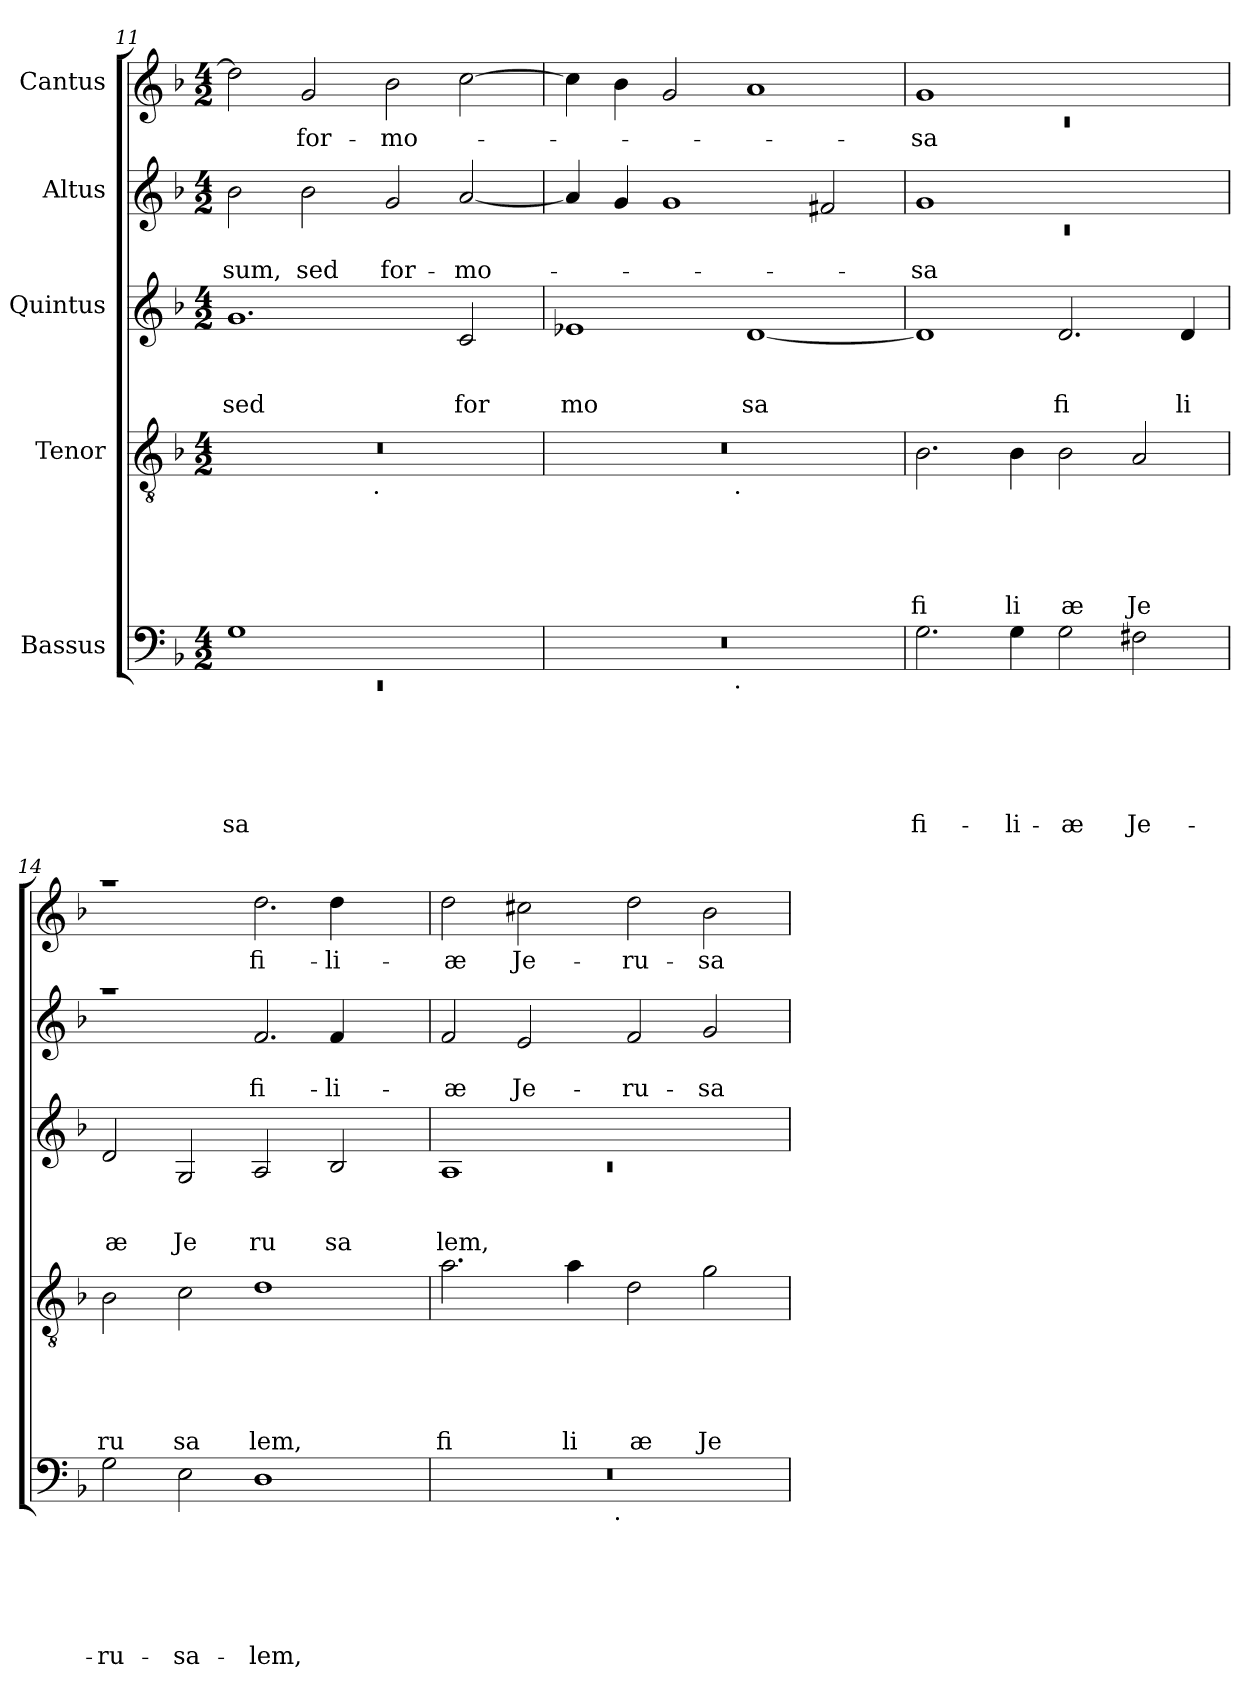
**kern	**text	**text	**text	**text	**text	**text	**kern	**text	**text	**text	**text	**text	**kern	**text	**text	**text	**kern	**text	**text	**kern	**text
*part5	*part5	*part5	*part5	*part5	*part5	*part5	*part4	*part4	*part4	*part4	*part4	*part4	*part3	*part3	*part3	*part3	*part2	*part2	*part2	*part1	*part1
*staff5	*staff5	*staff5	*staff5	*staff5	*staff5	*staff5	*staff4	*staff4	*staff4	*staff4	*staff4	*staff4	*staff3	*staff3	*staff3	*staff3	*staff2	*staff2	*staff2	*staff1	*staff1
*I"Bassus	*	*	*	*	*	*	*I"Tenor	*	*	*	*	*	*I"Quintus	*	*	*	*I"Altus	*	*	*I"Cantus	*
*clefF4	*	*	*	*	*	*	*clefGv2	*	*	*	*	*	*clefG2	*	*	*	*clefG2	*	*	*clefG2	*
*k[b-]	*	*	*	*	*	*	*k[b-]	*	*	*	*	*	*k[b-]	*	*	*	*k[b-]	*	*	*k[b-]	*
*F:	*	*	*	*	*	*	*F:	*	*	*	*	*	*F:	*	*	*	*F:	*	*	*F:	*
*M4/2	*	*	*	*	*	*	*M4/2	*	*	*	*	*	*M4/2	*	*	*	*M4/2	*	*	*M4/2	*
=11	=11	=11	=11	=11	=11	=11	=11	=11	=11	=11	=11	=11	=11	=11	=11	=11	=11	=11	=11	=11	=11
*^	*	*	*	*	*	*	*	*	*	*	*	*	*	*	*	*	*	*	*	*	*
!	!LO:N:vis=1	!	!	!	!	!	!LO:LY:b	!	!	!	!	!	!	!	!	!	!LO:LY:b	!	!	!LO:LY:b	!	!
*	*	*	*	*	*	*	*	*^	*	*	*	*	*	*	*	*	*	*	*	*	*	*
1G	0rEE	.	.	.	.	.	-sa	0r	2ryy	.	.	.	.	.	1.g	.	.	sed	2b-\	.	sum,	2dd\]	.
!	!	!	!	!	!	!	!	!	!	!	!	!	!	!	!	!	!	!	!	!	!LO:LY:b	!	!LO:LY:b
.	.	.	.	.	.	.	.	.	4...ryy	.	.	.	.	.	.	.	.	.	2b-\	.	sed	2g/	for-
!	!	!	!	!	!	!	!	!	!LO:TX:b:t=.	!	!	!	!	!	!	!	!	!	!	!	!	!	!
.	.	.	.	.	.	.	.	.	1ryy	.	.	.	.	.	.	.	.	.	.	.	.	.	.
!	!	!	!	!	!	!	!	!	!	!	!	!	!	!	!	!	!	!	!	!	!LO:LY:b	!	!LO:LY:b
1ryy	.	.	.	.	.	.	.	.	.	.	.	.	.	.	.	.	.	.	2g/	.	for-	2b-\	-mo-
!	!	!	!	!	!	!	!	!	!	!	!	!	!	!	!	!	!	!LO:LY:b	!	!	!LO:LY:b	!	!
.	.	.	.	.	.	.	.	.	.	.	.	.	.	.	2c/	.	.	for	[<2a/	.	-mo-	[>2cc\	.
.	.	.	.	.	.	.	.	.	32ryy	.	.	.	.	.	.	.	.	.	.	.	.	.	.
=12	=12	=12	=12	=12	=12	=12	=12	=12	=12	=12	=12	=12	=12	=12	=12	=12	=12	=12	=12	=12	=12	=12	=12
!	!	!	!	!	!	!	!	!	!	!	!	!	!	!	!	!	!	!LO:LY:b	!	!	!	!	!
0r	2ryy	.	.	.	.	.	.	0r	2ryy	.	.	.	.	.	1e-X	.	.	mo	4a/]	.	.	4cc\]	.
.	.	.	.	.	.	.	.	.	.	.	.	.	.	.	.	.	.	.	4g/	.	.	4b-\	.
.	4...ryy	.	.	.	.	.	.	.	4...ryy	.	.	.	.	.	.	.	.	.	1g	.	.	2g/	.
!	!	!	!	!	!	!	!	!	!LO:TX:b:t=.	!	!	!	!	!	!	!	!	!	!	!	!	!	!
!	!LO:TX:b:t=.	!	!	!	!	!	!	!	!	!	!	!	!	!	!	!	!	!	!	!	!	!	!
.	1ryy	.	.	.	.	.	.	.	1ryy	.	.	.	.	.	.	.	.	.	.	.	.	.	.
!	!	!	!	!	!	!	!	!	!	!	!	!	!	!	!	!	!	!LO:LY:b	!	!	!	!	!
.	.	.	.	.	.	.	.	.	.	.	.	.	.	.	[<1d	.	.	sa	.	.	.	1a	.
.	.	.	.	.	.	.	.	.	.	.	.	.	.	.	.	.	.	.	2f#/	.	.	.	.
.	32ryy	.	.	.	.	.	.	.	32ryy	.	.	.	.	.	.	.	.	.	.	.	.	.	.
=13	=13	=13	=13	=13	=13	=13	=13	=13	=13	=13	=13	=13	=13	=13	=13	=13	=13	=13	=13	=13	=13	=13	=13
*	*	*	*	*	*	*	*	*	*	*	*	*	*	*	*	*	*	*	*^	*	*	*^	*
!	!	!	!	!	!	!	!LO:LY:b	!	!	!	!	!	!	!LO:LY:b	!	!	!	!	!	!LO:N:vis=1	!	!LO:LY:b	!	!LO:N:vis=1	!LO:LY:b
*v	*v	*	*	*	*	*	*	*	*	*	*	*	*	*	*	*	*	*	*	*	*	*	*	*	*
*	*	*	*	*	*	*	*v	*v	*	*	*	*	*	*	*	*	*	*	*	*	*	*	*	*
2.G\	.	.	.	.	.	fi-	2.B-\	.	.	.	.	fi	1d]	.	.	.	1g	0rc	.	-sa	1g	0rc	-sa
!	!	!	!	!	!	!LO:LY:b	!	!	!	!	!	!LO:LY:b	!	!	!	!	!	!	!	!	!	!	!
4G\	.	.	.	.	.	-li-	4B-\	.	.	.	.	li	.	.	.	.	.	.	.	.	.	.	.
!	!	!	!	!	!	!LO:LY:b	!	!	!	!	!	!LO:LY:b	!	!	!	!LO:LY:b	!	!	!	!	!	!	!
2G\	.	.	.	.	.	-æ	2B-\	.	.	.	.	æ	2.d/	.	.	fi	1ryy	.	.	.	1ryy	.	.
!	!	!	!	!	!	!LO:LY:b	!	!	!	!	!	!LO:LY:b	!	!	!	!	!	!	!	!	!	!	!
2F#X\	.	.	.	.	.	Je-	2A/	.	.	.	.	Je	.	.	.	.	.	.	.	.	.	.	.
!	!	!	!	!	!	!	!	!	!	!	!	!	!	!	!	!LO:LY:b	!	!	!	!	!	!	!
.	.	.	.	.	.	.	.	.	.	.	.	.	4d/	.	.	li	.	.	.	.	.	.	.
=14	=14	=14	=14	=14	=14	=14	=14	=14	=14	=14	=14	=14	=14	=14	=14	=14	=14	=14	=14	=14	=14	=14	=14
!	!	!	!	!	!	!LO:LY:b	!	!	!	!	!	!LO:LY:b	!	!	!	!LO:LY:b	!	!	!	!	!	!	!
2G\	.	.	.	.	.	-ru-	2B-\	.	.	.	.	ru	2d/	.	.	æ	1raa	1.ryy	.	.	1raa	1.ryy	.
!	!	!	!	!	!	!LO:LY:b	!	!	!	!	!	!LO:LY:b	!	!	!	!LO:LY:b	!	!	!	!	!	!	!
2E\	.	.	.	.	.	-sa-	2c\	.	.	.	.	sa	2G/	.	.	Je	.	.	.	.	.	.	.
!	!	!	!	!	!	!LO:LY:b	!	!	!	!	!	!LO:LY:b	!	!	!	!LO:LY:b	!	!	!	!LO:LY:b	!	!	!LO:LY:b
1D	.	.	.	.	.	-lem,	1d	.	.	.	.	lem,	2A/	.	.	ru	2.f/	.	.	fi-	2.dd\	.	fi-
!	!	!	!	!	!	!	!	!	!	!	!	!	!	!	!	!LO:LY:b	!	!	!	!LO:LY:b	!	!	!LO:LY:b
.	.	.	.	.	.	.	.	.	.	.	.	.	2B-/	.	.	sa	.	4f/	.	-li-	.	4dd\	-li-
.	.	.	.	.	.	.	.	.	.	.	.	.	.	.	.	.	4ryy	4ryy	.	.	4ryy	4ryy	.
=15	=15	=15	=15	=15	=15	=15	=15	=15	=15	=15	=15	=15	=15	=15	=15	=15	=15	=15	=15	=15	=15	=15	=15
*	*	*	*	*	*	*	*	*	*	*	*	*	*^	*	*	*	*	*	*	*	*	*	*
!	!	!	!	!	!	!	!	!	!	!	!	!LO:LY:b	!	!LO:N:vis=1	!	!	!LO:LY:b	!	!	!	!LO:LY:b	!	!	!LO:LY:b
*	*	*	*	*	*	*	*	*	*	*	*	*	*	*	*	*	*	*v	*v	*	*	*	*	*
*^	*	*	*	*	*	*	*	*	*	*	*	*	*	*	*	*	*	*	*	*	*v	*v	*
0r	2ryy	.	.	.	.	.	.	2.a\	.	.	.	.	fi	1A	0rc	.	.	lem,	2f/	.	-æ	2dd\	-æ
!	!	!	!	!	!	!	!	!	!	!	!	!	!	!	!	!	!	!	!	!	!LO:LY:b	!	!LO:LY:b
.	4...ryy	.	.	.	.	.	.	.	.	.	.	.	.	.	.	.	.	.	2e/	.	Je-	2cc#X\	Je-
!	!	!	!	!	!	!	!	!	!	!	!	!	!LO:LY:b	!	!	!	!	!	!	!	!	!	!
.	.	.	.	.	.	.	.	4a\	.	.	.	.	li	.	.	.	.	.	.	.	.	.	.
!	!LO:TX:b:t=.	!	!	!	!	!	!	!	!	!	!	!	!	!	!	!	!	!	!	!	!	!	!
.	1ryy	.	.	.	.	.	.	.	.	.	.	.	.	.	.	.	.	.	.	.	.	.	.
!	!	!	!	!	!	!	!	!	!	!	!	!	!LO:LY:b	!	!	!	!	!	!	!	!LO:LY:b	!	!LO:LY:b
.	.	.	.	.	.	.	.	2d\	.	.	.	.	æ	1ryy	.	.	.	.	2f/	.	-ru-	2dd\	-ru-
!	!	!	!	!	!	!	!	!	!	!	!	!	!LO:LY:b	!	!	!	!	!	!	!	!LO:LY:b	!	!LO:LY:b
.	.	.	.	.	.	.	.	2g\	.	.	.	.	Je	.	.	.	.	.	2g/	.	-sa-	2b-\	-sa-
.	32ryy	.	.	.	.	.	.	.	.	.	.	.	.	.	.	.	.	.	.	.	.	.	.
*v	*v	*	*	*	*	*	*	*	*	*	*	*	*	*v	*v	*	*	*	*	*	*	*	*
=	=	=	=	=	=	=	=	=	=	=	=	=	=	=	=	=	=	=	=	=	=
*-	*-	*-	*-	*-	*-	*-	*-	*-	*-	*-	*-	*-	*-	*-	*-	*-	*-	*-	*-	*-	*-
